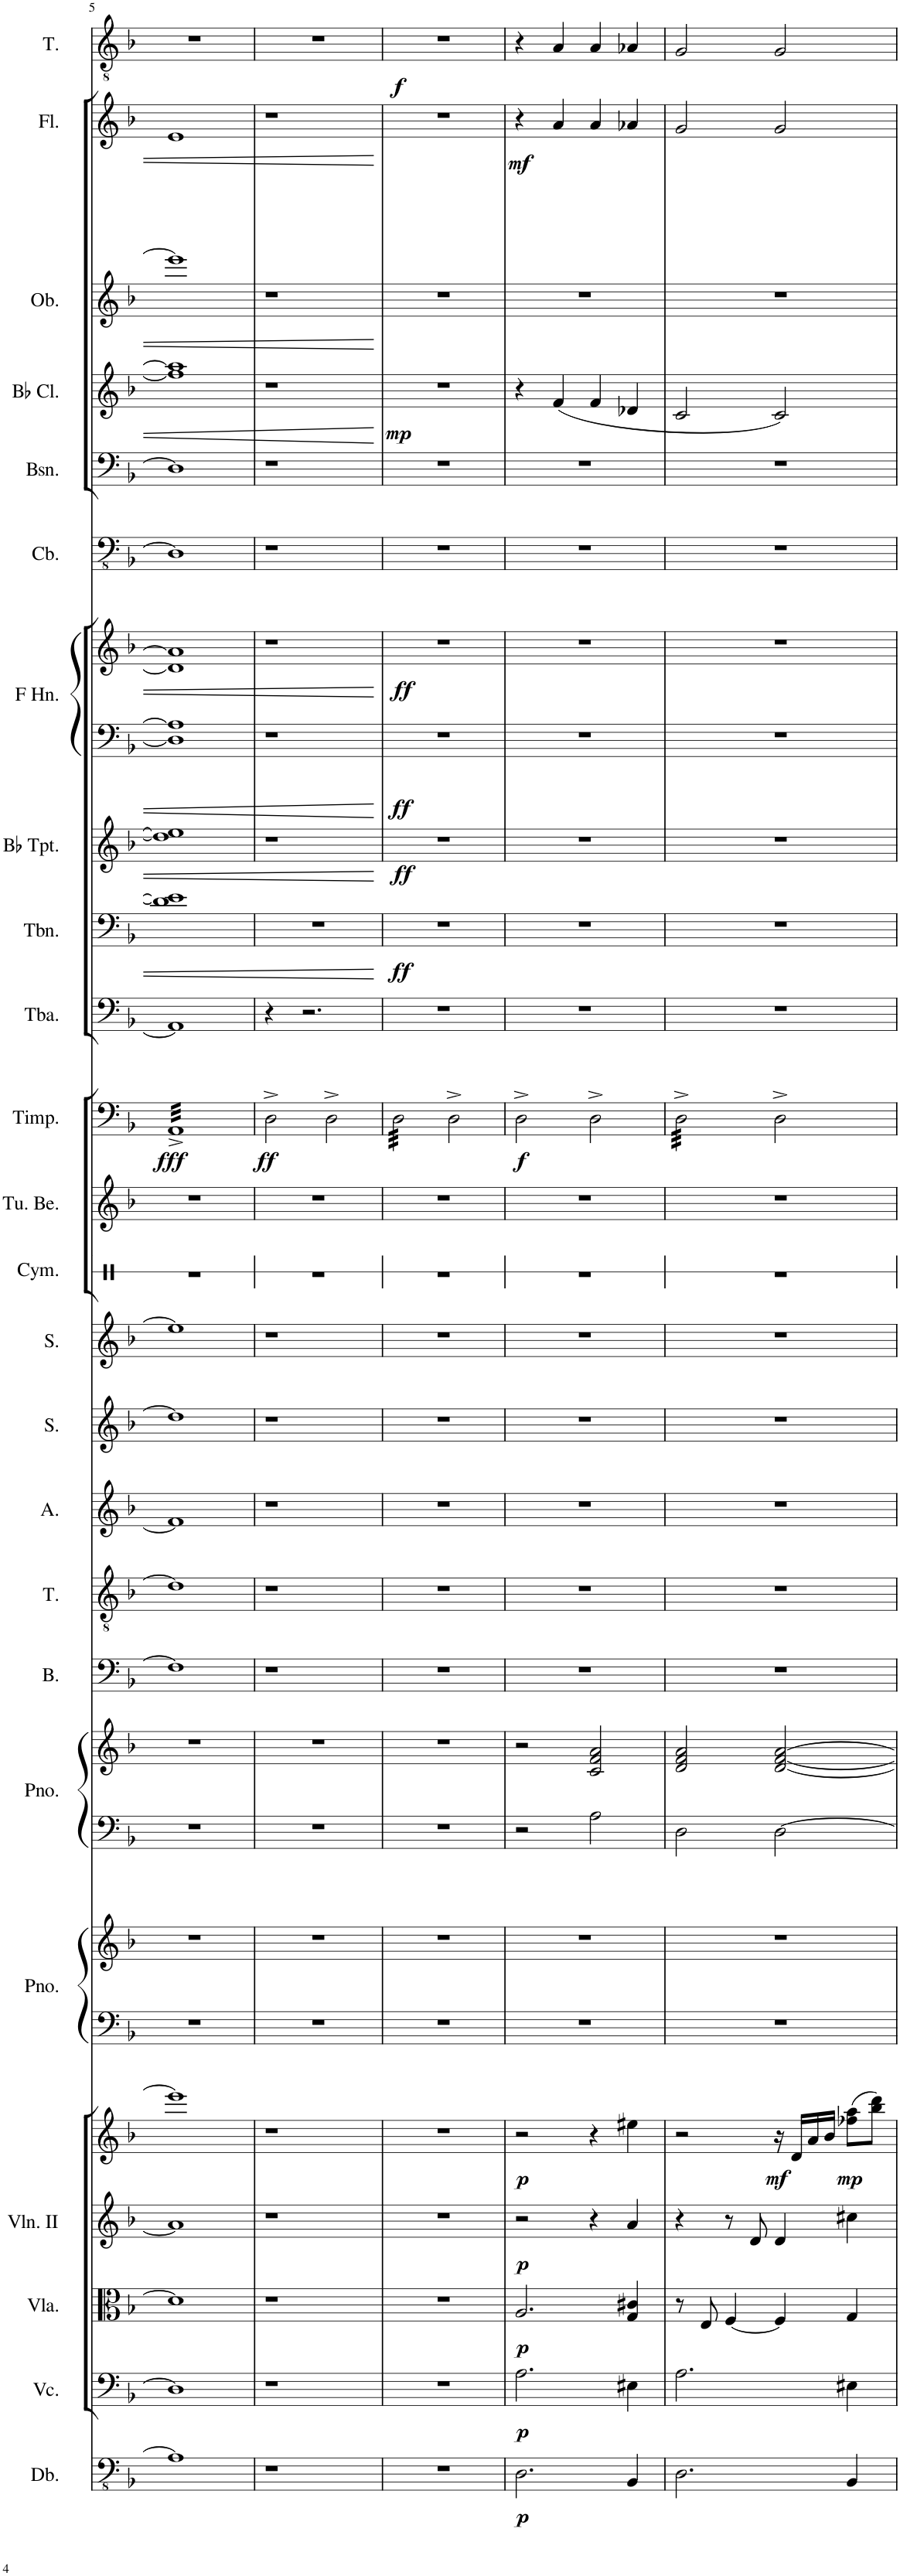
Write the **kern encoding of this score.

**kern	**dynam	**kern	**dynam	**kern	**dynam	**kern	**dynam	**kern	**dynam	**kern	**kern	**kern	**kern	**kern	**kern	**kern	**kern	**kern	**kern	**kern	**kern	**dynam	**kern	**kern	**dynam	**kern	**dynam	**kern	**kern	**dynam	**kern	**kern	**kern	**dynam	**kern	**kern	**dynam	**kern	**dynam
*part25	*part25	*part24	*part24	*part23	*part23	*part22	*part22	*part21	*part21	*part20	*part20	*part19	*part19	*part18	*part17	*part16	*part15	*part14	*part13	*part12	*part11	*part11	*part10	*part9	*part9	*part8	*part8	*part7	*part7	*part7	*part6	*part5	*part4	*part4	*part3	*part2	*part2	*part1	*part1
*staff28	*staff28	*staff27	*staff27	*staff26	*staff26	*staff25	*staff25	*staff24	*staff24	*staff23	*staff22	*staff21	*staff20	*staff19	*staff18	*staff17	*staff16	*staff15	*staff14	*staff13	*staff12	*staff12	*staff11	*staff10	*staff10	*staff9	*staff9	*staff8	*staff7	*staff7/8	*staff6	*staff5	*staff4	*staff4	*staff3	*staff2	*staff2	*staff1	*staff1
*I"Double Bass	*	*I"Violoncellos	*	*I"Violas	*	*I"Violins II	*	*I"Violins I	*	*I"Piano	*	*I"Piano	*	*I"Bass	*I"Tenor	*I"Alto	*I"Soprano	*I"Soprano	*I"Cymbal	*I"Tubular Bells	*I"Timpani	*	*I"Tuba	*I"Trombone	*	*I"Trumpets in Bb	*	*I"Horns in F	*	*	*I"Contrabasses	*I"Bassoons	*I"Clarinets in Bb	*	*I"Oboes	*I"Flutes	*	*I"Tenor	*
*I'Db.	*	*I'Vc.	*	*I'Vla.	*	*I'Vln. II	*	*	*	*I'Pno.	*	*I'Pno.	*	*I'B.	*I'T.	*I'A.	*I'S.	*I'S.	*I'Cym.	*I'Tu. Be.	*I'Timp.	*	*I'Tba.	*I'Tbn.	*	*	*	*	*	*	*I'Cb.	*I'Bsn.	*	*	*I'Ob.	*I'Fl.	*	*I'T.	*
!!LO:PB:g=z
*clefFv4	*	*clefF4	*	*clefC3	*	*clefG2	*	*clefG2	*	*clefF4	*clefG2	*clefF4	*clefG2	*clefF4	*clefGv2	*clefG2	*clefG2	*clefG2	*clefX	*clefG2	*clefF4	*	*clefF4	*clefF4	*	*clefG2	*	*clefF4	*clefG2	*	*clefFv4	*clefF4	*clefG2	*	*clefG2	*clefG2	*	*clefGv2	*
*ITrd7c12	*	*	*	*	*	*	*	*	*	*	*	*	*	*	*	*	*	*	*	*	*	*	*	*	*	*ITrd1c2	*	*ITrd4c7	*ITrd4c7	*	*ITrd7c12	*	*ITrd1c2	*	*	*	*	*	*
*k[b-]	*	*k[b-]	*	*k[b-]	*	*k[b-]	*	*k[b-]	*	*k[b-]	*k[b-]	*k[b-]	*k[b-]	*k[b-]	*k[b-]	*k[b-]	*k[b-]	*k[b-]	*k[]	*k[b-]	*k[b-]	*	*k[b-]	*k[b-]	*	*k[b-]	*	*k[b-]	*k[b-]	*	*k[b-]	*k[b-]	*k[b-]	*	*k[b-]	*k[b-]	*	*k[b-]	*
*M4/4	*	*M4/4	*	*M4/4	*	*M4/4	*	*M4/4	*	*M4/4	*M4/4	*M4/4	*M4/4	*M4/4	*M4/4	*M4/4	*M4/4	*M4/4	*M4/4	*M4/4	*M4/4	*	*M4/4	*M4/4	*	*M4/4	*	*M4/4	*M4/4	*	*M4/4	*M4/4	*M4/4	*	*M4/4	*M4/4	*	*M4/4	*
=5	=5	=5	=5	=5	=5	=5	=5	=5	=5	=5	=5	=5	=5	=5	=5	=5	=5	=5	=5	=5	=5	=5	=5	=5	=5	=5	=5	=5	=5	=5	=5	=5	=5	=5	=5	=5	=5	=5	=5
!	!	!	!	!	!	!	!	!	!	!	!	!	!	!	!	!	!	!	!	!	!	!LO:DY:b	!	!	!	!	!	!	!	!	!	!	!	!	!	!	!	!	!
*	*	*	*	*	*	*	*	*	*	*	*	*	*	*	*	*	*	*	*	*	*tremolo	*	*	*	*	*	*	*	*	*	*	*	*	*	*	*	*	*	*
1AA]	.	1D]	.	1d]	.	1a]	.	1eee]	.	1r	1r	1r	1r	1F]	1d]	1f]	1dd]	1ee]	1r	1r	32AA^LLL	fff	1AA]	1d] 1e]	.	1dd] 1ee]	.	1D] 1A]	1d] 1a]	.	1DD]	1D]	1ff] 1aa]	.	1eee]	1e	.	1r	.
.	.	.	.	.	.	.	.	.	.	.	.	.	.	.	.	.	.	.	.	.	32AA^	.	.	.	.	.	.	.	.	.	.	.	.	.	.	.	.	.	.
.	.	.	.	.	.	.	.	.	.	.	.	.	.	.	.	.	.	.	.	.	32AA^	.	.	.	.	.	.	.	.	.	.	.	.	.	.	.	.	.	.
.	.	.	.	.	.	.	.	.	.	.	.	.	.	.	.	.	.	.	.	.	32AA^	.	.	.	.	.	.	.	.	.	.	.	.	.	.	.	.	.	.
.	.	.	.	.	.	.	.	.	.	.	.	.	.	.	.	.	.	.	.	.	32AA^	.	.	.	.	.	.	.	.	.	.	.	.	.	.	.	.	.	.
.	.	.	.	.	.	.	.	.	.	.	.	.	.	.	.	.	.	.	.	.	32AA^	.	.	.	.	.	.	.	.	.	.	.	.	.	.	.	.	.	.
.	.	.	.	.	.	.	.	.	.	.	.	.	.	.	.	.	.	.	.	.	32AA^	.	.	.	.	.	.	.	.	.	.	.	.	.	.	.	.	.	.
.	.	.	.	.	.	.	.	.	.	.	.	.	.	.	.	.	.	.	.	.	32AA^	.	.	.	.	.	.	.	.	.	.	.	.	.	.	.	.	.	.
.	.	.	.	.	.	.	.	.	.	.	.	.	.	.	.	.	.	.	.	.	32AA^	.	.	.	.	.	.	.	.	.	.	.	.	.	.	.	.	.	.
.	.	.	.	.	.	.	.	.	.	.	.	.	.	.	.	.	.	.	.	.	32AA^	.	.	.	.	.	.	.	.	.	.	.	.	.	.	.	.	.	.
.	.	.	.	.	.	.	.	.	.	.	.	.	.	.	.	.	.	.	.	.	32AA^	.	.	.	.	.	.	.	.	.	.	.	.	.	.	.	.	.	.
.	.	.	.	.	.	.	.	.	.	.	.	.	.	.	.	.	.	.	.	.	32AA^	.	.	.	.	.	.	.	.	.	.	.	.	.	.	.	.	.	.
.	.	.	.	.	.	.	.	.	.	.	.	.	.	.	.	.	.	.	.	.	32AA^	.	.	.	.	.	.	.	.	.	.	.	.	.	.	.	.	.	.
.	.	.	.	.	.	.	.	.	.	.	.	.	.	.	.	.	.	.	.	.	32AA^	.	.	.	.	.	.	.	.	.	.	.	.	.	.	.	.	.	.
.	.	.	.	.	.	.	.	.	.	.	.	.	.	.	.	.	.	.	.	.	32AA^	.	.	.	.	.	.	.	.	.	.	.	.	.	.	.	.	.	.
.	.	.	.	.	.	.	.	.	.	.	.	.	.	.	.	.	.	.	.	.	32AA^	.	.	.	.	.	.	.	.	.	.	.	.	.	.	.	.	.	.
.	.	.	.	.	.	.	.	.	.	.	.	.	.	.	.	.	.	.	.	.	32AA^	.	.	.	.	.	.	.	.	.	.	.	.	.	.	.	.	.	.
.	.	.	.	.	.	.	.	.	.	.	.	.	.	.	.	.	.	.	.	.	32AA^	.	.	.	.	.	.	.	.	.	.	.	.	.	.	.	.	.	.
.	.	.	.	.	.	.	.	.	.	.	.	.	.	.	.	.	.	.	.	.	32AA^	.	.	.	.	.	.	.	.	.	.	.	.	.	.	.	.	.	.
.	.	.	.	.	.	.	.	.	.	.	.	.	.	.	.	.	.	.	.	.	32AA^	.	.	.	.	.	.	.	.	.	.	.	.	.	.	.	.	.	.
.	.	.	.	.	.	.	.	.	.	.	.	.	.	.	.	.	.	.	.	.	32AA^	.	.	.	.	.	.	.	.	.	.	.	.	.	.	.	.	.	.
.	.	.	.	.	.	.	.	.	.	.	.	.	.	.	.	.	.	.	.	.	32AA^	.	.	.	.	.	.	.	.	.	.	.	.	.	.	.	.	.	.
.	.	.	.	.	.	.	.	.	.	.	.	.	.	.	.	.	.	.	.	.	32AA^	.	.	.	.	.	.	.	.	.	.	.	.	.	.	.	.	.	.
.	.	.	.	.	.	.	.	.	.	.	.	.	.	.	.	.	.	.	.	.	32AA^	.	.	.	.	.	.	.	.	.	.	.	.	.	.	.	.	.	.
.	.	.	.	.	.	.	.	.	.	.	.	.	.	.	.	.	.	.	.	.	32AA^	.	.	.	.	.	.	.	.	.	.	.	.	.	.	.	.	.	.
.	.	.	.	.	.	.	.	.	.	.	.	.	.	.	.	.	.	.	.	.	32AA^	.	.	.	.	.	.	.	.	.	.	.	.	.	.	.	.	.	.
.	.	.	.	.	.	.	.	.	.	.	.	.	.	.	.	.	.	.	.	.	32AA^	.	.	.	.	.	.	.	.	.	.	.	.	.	.	.	.	.	.
.	.	.	.	.	.	.	.	.	.	.	.	.	.	.	.	.	.	.	.	.	32AA^	.	.	.	.	.	.	.	.	.	.	.	.	.	.	.	.	.	.
.	.	.	.	.	.	.	.	.	.	.	.	.	.	.	.	.	.	.	.	.	32AA^	.	.	.	.	.	.	.	.	.	.	.	.	.	.	.	.	.	.
.	.	.	.	.	.	.	.	.	.	.	.	.	.	.	.	.	.	.	.	.	32AA^	.	.	.	.	.	.	.	.	.	.	.	.	.	.	.	.	.	.
.	.	.	.	.	.	.	.	.	.	.	.	.	.	.	.	.	.	.	.	.	32AA^	.	.	.	.	.	.	.	.	.	.	.	.	.	.	.	.	.	.
.	.	.	.	.	.	.	.	.	.	.	.	.	.	.	.	.	.	.	.	.	32AA^JJJ	.	.	.	.	.	.	.	.	.	.	.	.	.	.	.	.	.	.
*	*	*	*	*	*	*	*	*	*	*	*	*	*	*	*	*	*	*	*	*	*Xtremolo	*	*	*	*	*	*	*	*	*	*	*	*	*	*	*	*	*	*
=6	=6	=6	=6	=6	=6	=6	=6	=6	=6	=6	=6	=6	=6	=6	=6	=6	=6	=6	=6	=6	=6	=6	=6	=6	=6	=6	=6	=6	=6	=6	=6	=6	=6	=6	=6	=6	=6	=6	=6
!	!	!	!	!	!	!	!	!	!	!	!	!	!	!	!	!	!	!	!	!	!	!LO:DY:b	!	!	!	!	!	!	!	!	!	!	!	!	!	!	!	!	!
1r	.	1r	.	1r	.	1r	.	1r	.	1r	1r	1r	1r	1r	1r	1r	1r	1r	1r	1r	2D^\	ff	4r	1r	.	1r	.	1r	1r	.	1r	1r	1r	.	1r	1r	.	1r	.
.	.	.	.	.	.	.	.	.	.	.	.	.	.	.	.	.	.	.	.	.	.	.	2.r	.	.	.	.	.	.	.	.	.	.	.	.	.	.	.	.
.	.	.	.	.	.	.	.	.	.	.	.	.	.	.	.	.	.	.	.	.	2D^\	.	.	.	.	.	.	.	.	.	.	.	.	.	.	.	.	.	.
=7	=7	=7	=7	=7	=7	=7	=7	=7	=7	=7	=7	=7	=7	=7	=7	=7	=7	=7	=7	=7	=7	=7	=7	=7	=7	=7	=7	=7	=7	=7	=7	=7	=7	=7	=7	=7	=7	=7	=7
!	!	!	!	!	!	!	!	!	!	!	!	!	!	!	!	!	!	!	!	!	!	!	!	!	!LO:DY:b	!	!LO:DY:b	!	!	!LO:DY:b=2	!	!	!	!	!	!	!	!	!
!	!	!	!	!	!	!	!	!	!	!	!	!	!	!	!	!	!	!	!	!	!	!	!	!	!	!	!	!	!	!LO:DY:n=1:b	!	!	!	!LO:DY:b	!	!	!	!	!LO:DY:b
*	*	*	*	*	*	*	*	*	*	*	*	*	*	*	*	*	*	*	*	*	*tremolo	*	*	*	*	*	*	*	*	*	*	*	*	*	*	*	*	*	*
1r	.	1r	.	1r	.	1r	.	1r	.	1r	1r	1r	1r	1r	1r	1r	1r	1r	1r	1r	32D\LLL	.	1r	1r	ff	1r	ff	1r	1r	ff ff	1r	1r	1r	mp	1r	1r	.	1r	f
.	.	.	.	.	.	.	.	.	.	.	.	.	.	.	.	.	.	.	.	.	32D\	.	.	.	.	.	.	.	.	.	.	.	.	.	.	.	.	.	.
.	.	.	.	.	.	.	.	.	.	.	.	.	.	.	.	.	.	.	.	.	32D\	.	.	.	.	.	.	.	.	.	.	.	.	.	.	.	.	.	.
.	.	.	.	.	.	.	.	.	.	.	.	.	.	.	.	.	.	.	.	.	32D\	.	.	.	.	.	.	.	.	.	.	.	.	.	.	.	.	.	.
.	.	.	.	.	.	.	.	.	.	.	.	.	.	.	.	.	.	.	.	.	32D\	.	.	.	.	.	.	.	.	.	.	.	.	.	.	.	.	.	.
.	.	.	.	.	.	.	.	.	.	.	.	.	.	.	.	.	.	.	.	.	32D\	.	.	.	.	.	.	.	.	.	.	.	.	.	.	.	.	.	.
.	.	.	.	.	.	.	.	.	.	.	.	.	.	.	.	.	.	.	.	.	32D\	.	.	.	.	.	.	.	.	.	.	.	.	.	.	.	.	.	.
.	.	.	.	.	.	.	.	.	.	.	.	.	.	.	.	.	.	.	.	.	32D\	.	.	.	.	.	.	.	.	.	.	.	.	.	.	.	.	.	.
.	.	.	.	.	.	.	.	.	.	.	.	.	.	.	.	.	.	.	.	.	32D\	.	.	.	.	.	.	.	.	.	.	.	.	.	.	.	.	.	.
.	.	.	.	.	.	.	.	.	.	.	.	.	.	.	.	.	.	.	.	.	32D\	.	.	.	.	.	.	.	.	.	.	.	.	.	.	.	.	.	.
.	.	.	.	.	.	.	.	.	.	.	.	.	.	.	.	.	.	.	.	.	32D\	.	.	.	.	.	.	.	.	.	.	.	.	.	.	.	.	.	.
.	.	.	.	.	.	.	.	.	.	.	.	.	.	.	.	.	.	.	.	.	32D\	.	.	.	.	.	.	.	.	.	.	.	.	.	.	.	.	.	.
.	.	.	.	.	.	.	.	.	.	.	.	.	.	.	.	.	.	.	.	.	32D\	.	.	.	.	.	.	.	.	.	.	.	.	.	.	.	.	.	.
.	.	.	.	.	.	.	.	.	.	.	.	.	.	.	.	.	.	.	.	.	32D\	.	.	.	.	.	.	.	.	.	.	.	.	.	.	.	.	.	.
.	.	.	.	.	.	.	.	.	.	.	.	.	.	.	.	.	.	.	.	.	32D\	.	.	.	.	.	.	.	.	.	.	.	.	.	.	.	.	.	.
.	.	.	.	.	.	.	.	.	.	.	.	.	.	.	.	.	.	.	.	.	32D\JJJ	.	.	.	.	.	.	.	.	.	.	.	.	.	.	.	.	.	.
*	*	*	*	*	*	*	*	*	*	*	*	*	*	*	*	*	*	*	*	*	*Xtremolo	*	*	*	*	*	*	*	*	*	*	*	*	*	*	*	*	*	*
.	.	.	.	.	.	.	.	.	.	.	.	.	.	.	.	.	.	.	.	.	2D^\	.	.	.	.	.	.	.	.	.	.	.	.	.	.	.	.	.	.
=8	=8	=8	=8	=8	=8	=8	=8	=8	=8	=8	=8	=8	=8	=8	=8	=8	=8	=8	=8	=8	=8	=8	=8	=8	=8	=8	=8	=8	=8	=8	=8	=8	=8	=8	=8	=8	=8	=8	=8
!	!LO:DY:b	!	!LO:DY:b	!	!LO:DY:b	!	!LO:DY:b	!	!LO:DY:b	!	!	!	!	!	!	!	!	!	!	!	!	!LO:DY:b	!	!	!	!	!	!	!	!	!	!	!	!	!	!	!LO:DY:b	!	!
2.DD\	p	2.A\	p	2.A/	p	2r	p	2r	p	1r	1r	2r	2r	1r	1r	1r	1r	1r	1r	1r	2D^\	f	1r	1r	.	1r	.	1r	1r	.	1r	1r	4r	.	1r	4r	mf	4r	.
.	.	.	.	.	.	.	.	.	.	.	.	.	.	.	.	.	.	.	.	.	.	.	.	.	.	.	.	.	.	.	.	.	(4f/	.	.	4a/	.	4A/	.
.	.	.	.	.	.	4r	.	4r	.	.	.	2A\	2c/ 2f/ 2a/	.	.	.	.	.	.	.	2D^\	.	.	.	.	.	.	.	.	.	.	.	4f/	.	.	4a/	.	4A/	.
4BBB-/	.	4E#X\	.	4G/ 4c#X/	.	4a/	.	4ee#X\	.	.	.	.	.	.	.	.	.	.	.	.	.	.	.	.	.	.	.	.	.	.	.	.	4d-X/	.	.	4a-X/	.	4A-X/	.
=9	=9	=9	=9	=9	=9	=9	=9	=9	=9	=9	=9	=9	=9	=9	=9	=9	=9	=9	=9	=9	=9	=9	=9	=9	=9	=9	=9	=9	=9	=9	=9	=9	=9	=9	=9	=9	=9	=9	=9
*	*	*	*	*	*	*	*	*	*	*	*	*	*	*	*	*	*	*	*	*	*tremolo	*	*	*	*	*	*	*	*	*	*	*	*	*	*	*	*	*	*
2.DD\	.	2.A\	.	8r	.	4r	.	2r	.	1r	1r	2D\	2d/ 2f/ 2a/	1r	1r	1r	1r	1r	1r	1r	32D^\LLL	.	1r	1r	.	1r	.	1r	1r	.	1r	1r	2c/	.	1r	2g/	.	2G/	.
.	.	.	.	.	.	.	.	.	.	.	.	.	.	.	.	.	.	.	.	.	32D^\	.	.	.	.	.	.	.	.	.	.	.	.	.	.	.	.	.	.
.	.	.	.	.	.	.	.	.	.	.	.	.	.	.	.	.	.	.	.	.	32D^\	.	.	.	.	.	.	.	.	.	.	.	.	.	.	.	.	.	.
.	.	.	.	.	.	.	.	.	.	.	.	.	.	.	.	.	.	.	.	.	32D^\	.	.	.	.	.	.	.	.	.	.	.	.	.	.	.	.	.	.
.	.	.	.	8E/	.	.	.	.	.	.	.	.	.	.	.	.	.	.	.	.	32D^\	.	.	.	.	.	.	.	.	.	.	.	.	.	.	.	.	.	.
.	.	.	.	.	.	.	.	.	.	.	.	.	.	.	.	.	.	.	.	.	32D^\	.	.	.	.	.	.	.	.	.	.	.	.	.	.	.	.	.	.
.	.	.	.	.	.	.	.	.	.	.	.	.	.	.	.	.	.	.	.	.	32D^\	.	.	.	.	.	.	.	.	.	.	.	.	.	.	.	.	.	.
.	.	.	.	.	.	.	.	.	.	.	.	.	.	.	.	.	.	.	.	.	32D^\	.	.	.	.	.	.	.	.	.	.	.	.	.	.	.	.	.	.
.	.	.	.	[4F/	.	8r	.	.	.	.	.	.	.	.	.	.	.	.	.	.	32D^\	.	.	.	.	.	.	.	.	.	.	.	.	.	.	.	.	.	.
.	.	.	.	.	.	.	.	.	.	.	.	.	.	.	.	.	.	.	.	.	32D^\	.	.	.	.	.	.	.	.	.	.	.	.	.	.	.	.	.	.
.	.	.	.	.	.	.	.	.	.	.	.	.	.	.	.	.	.	.	.	.	32D^\	.	.	.	.	.	.	.	.	.	.	.	.	.	.	.	.	.	.
.	.	.	.	.	.	.	.	.	.	.	.	.	.	.	.	.	.	.	.	.	32D^\	.	.	.	.	.	.	.	.	.	.	.	.	.	.	.	.	.	.
.	.	.	.	.	.	8d/	.	.	.	.	.	.	.	.	.	.	.	.	.	.	32D^\	.	.	.	.	.	.	.	.	.	.	.	.	.	.	.	.	.	.
.	.	.	.	.	.	.	.	.	.	.	.	.	.	.	.	.	.	.	.	.	32D^\	.	.	.	.	.	.	.	.	.	.	.	.	.	.	.	.	.	.
.	.	.	.	.	.	.	.	.	.	.	.	.	.	.	.	.	.	.	.	.	32D^\	.	.	.	.	.	.	.	.	.	.	.	.	.	.	.	.	.	.
.	.	.	.	.	.	.	.	.	.	.	.	.	.	.	.	.	.	.	.	.	32D^\JJJ	.	.	.	.	.	.	.	.	.	.	.	.	.	.	.	.	.	.
*	*	*	*	*	*	*	*	*	*	*	*	*	*	*	*	*	*	*	*	*	*Xtremolo	*	*	*	*	*	*	*	*	*	*	*	*	*	*	*	*	*	*
!	!	!	!	!	!	!	!	!	!LO:DY:b	!	!	!	!	!	!	!	!	!	!	!	!	!	!	!	!	!	!	!	!	!	!	!	!	!	!	!	!	!	!
.	.	.	.	4F/]	.	4d/	.	16r	mf	.	.	[2D\	[2d/ [2f/ [2a/	.	.	.	.	.	.	.	2D^\	.	.	.	.	.	.	.	.	.	.	.	2c/)	.	.	2g/	.	2G/	.
.	.	.	.	.	.	.	.	16d/LL	.	.	.	.	.	.	.	.	.	.	.	.	.	.	.	.	.	.	.	.	.	.	.	.	.	.	.	.	.	.	.
.	.	.	.	.	.	.	.	16a/	.	.	.	.	.	.	.	.	.	.	.	.	.	.	.	.	.	.	.	.	.	.	.	.	.	.	.	.	.	.	.
.	.	.	.	.	.	.	.	16b-/JJ	.	.	.	.	.	.	.	.	.	.	.	.	.	.	.	.	.	.	.	.	.	.	.	.	.	.	.	.	.	.	.
!	!	!	!	!	!	!	!	!	!LO:DY:b	!	!	!	!	!	!	!	!	!	!	!	!	!	!	!	!	!	!	!	!	!	!	!	!	!	!	!	!	!	!
4BBB-/	.	4E#X\	.	4G/	.	4cc#X\	.	(8ff-X\ 8aa\L	mp	.	.	.	.	.	.	.	.	.	.	.	.	.	.	.	.	.	.	.	.	.	.	.	.	.	.	.	.	.	.
.	.	.	.	.	.	.	.	8bb-\ 8ddd\J)	.	.	.	.	.	.	.	.	.	.	.	.	.	.	.	.	.	.	.	.	.	.	.	.	.	.	.	.	.	.	.
=	=	=	=	=	=	=	=	=	=	=	=	=	=	=	=	=	=	=	=	=	=	=	=	=	=	=	=	=	=	=	=	=	=	=	=	=	=	=	=
*-	*-	*-	*-	*-	*-	*-	*-	*-	*-	*-	*-	*-	*-	*-	*-	*-	*-	*-	*-	*-	*-	*-	*-	*-	*-	*-	*-	*-	*-	*-	*-	*-	*-	*-	*-	*-	*-	*-	*-
